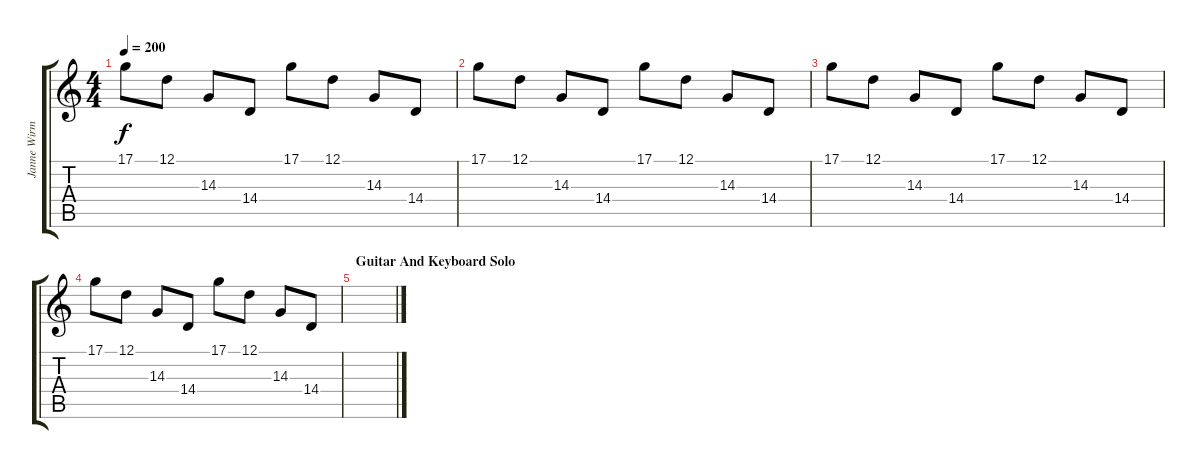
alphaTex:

\track ("Janne Wirman" "Janne Wirm") {instrument fx5brightness}
\staff {score tabs}
\tuning (D4 A3 F3 C3 G2 D2) {hide}
\ts (4 4)
\tempo 200
\clef g2
\ks c
17.1.8{dy f} 12.1.8 14.3.8 14.4.8 17.1.8 12.1.8 14.3.8 14.4.8 |
17.1.8 12.1.8 14.3.8 14.4.8 17.1.8 12.1.8 14.3.8 14.4.8 |
17.1.8 12.1.8 14.3.8 14.4.8 17.1.8 12.1.8 14.3.8 14.4.8 |
17.1.8 12.1.8 14.3.8 14.4.8 17.1.8 12.1.8 14.3.8 14.4.8 |
\section ("" "Guitar And Keyboard Solo")
